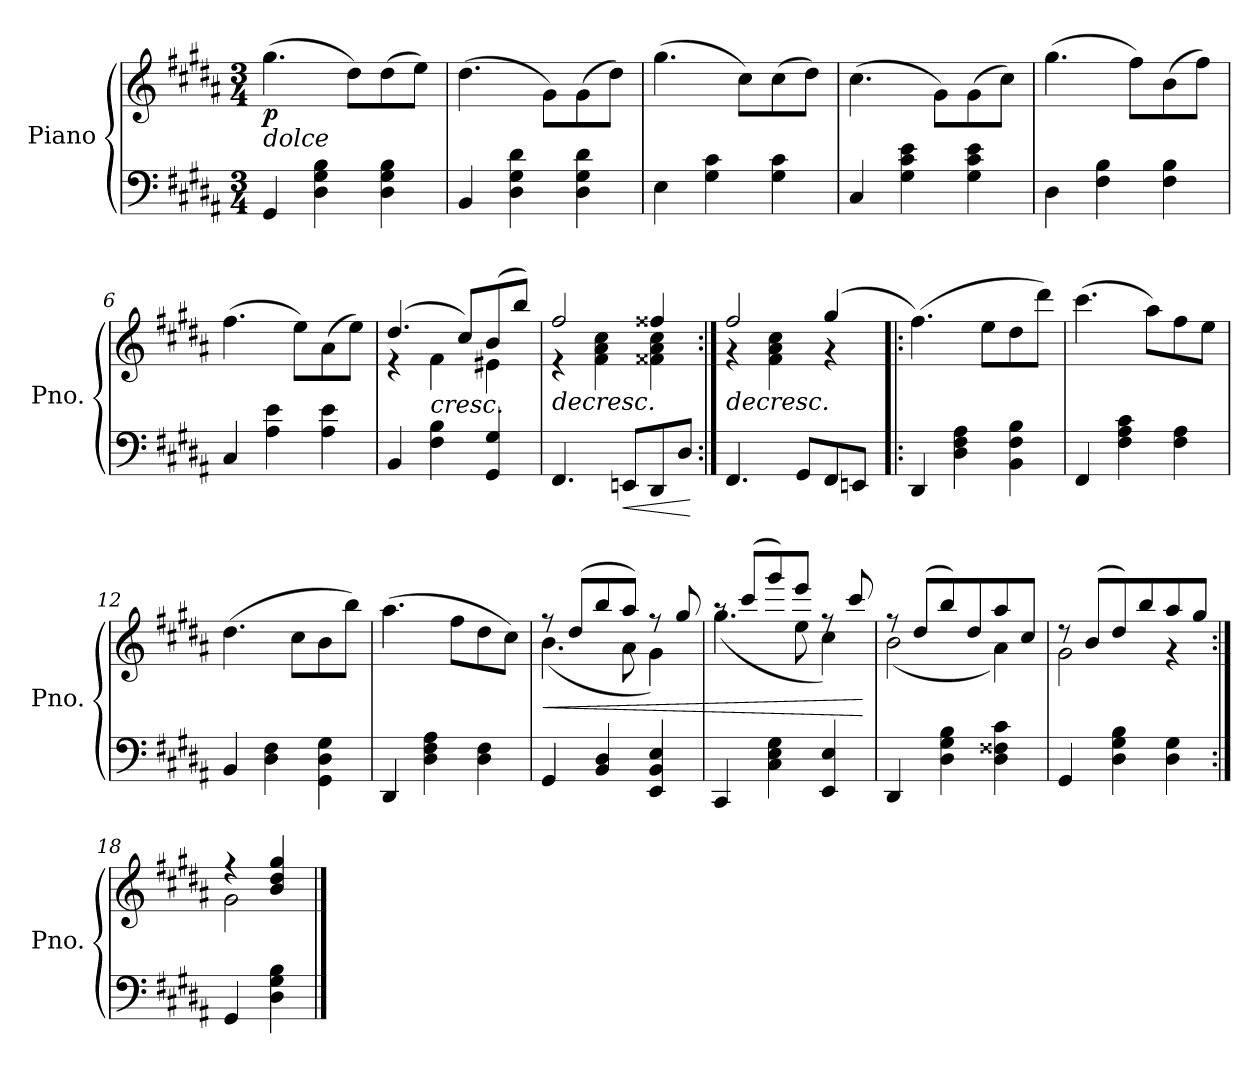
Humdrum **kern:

**kern	**kern	**dynam
*part1	*part1	*part1
*staff2	*staff1	*staff1/2
*I"Piano	*	*
*I'Pno.	*	*
*clefF4	*clefG2	*
*k[f#c#g#d#a#]	*k[f#c#g#d#a#]	*
*M3/4	*M3/4	*
*MM120	*MM120	*
=1	=1	=1
!	!LO:TX:b:i:t=dolce	!
!	!	!LO:DY:b
4GG#/	(>4.gg#\	p
4D#\< 4G#\< 4B\<	.	.
.	8dd#\L)	.
4D#\ 4G#\ 4B\	(>8dd#\	.
.	8ee\J)	.
=2	=2	=2
4BB/	(>4.dd#\	.
4D#\< 4G#\< 4d#\<	.	.
.	8g#\L)	.
4D#\ 4G#\ 4d#\	(>8g#\	.
.	8dd#\J)	.
=3	=3	=3
4E<\	(>4.gg#\	.
4G#\ 4c#\	.	.
.	8cc#\L)	.
4G#\ 4c#\	(>8cc#\	.
.	8dd#\J)	.
=4	=4	=4
4C#/	(>4.cc#\	.
4G#\ 4c#\ 4e\	.	.
.	8g#\L)	.
4G#\ 4c#\ 4e\	(>8g#\	.
.	8cc#\J)	.
!!LO:LB:g=z
=5	=5	=5
4D#<\	(>4.gg#\	.
4F#\ 4B\	.	.
.	8ff#\L)	.
4F#\ 4B\	(>8b\	.
.	8ff#\J)	.
=6	=6	=6
4C#/	(>4.ff#\	.
4A#\ 4e\	.	.
.	8ee\L)	.
4A#\ 4e\	(>8a#\	.
.	8ee\J)	.
=7	=7	=7
*	*^	*
4BB/	(>4.dd#/	4r	.
!	!	!	!LO:HP:b
4F#\ 4B\	.	4f#\	<
.	8cc#/L)	.	.
4GG#/ 4G#/	(>8b/	4e#X\	.
.	8bb/J)	.	.
=8	=8	=8	=8
!	!	!	!LO:HP:b
4.FF#</	2ff#/	4r	>
.	.	4f#\ 4a#\ 4cc#\	.
!	!	!	!LO:HP:b=2
8EEn</L	.	.	<
8DD#</	4ff##X/	4f##X\ 4a#\ 4cc#\	.
8D#/J	.	.	.
*	*v	*v	*
.	.	] [
=9:|!	=9:|!	=9:|!
!	!	!LO:HP:b
*	*^	*
4.FF#</	2ff#/	4r	>
.	.	4f#\ 4a#\ 4cc#\	.
8GG#/L	.	.	.
8FF#/	(>4gg#/	4r	.
8EEn/J	.	.	.
*	*v	*v	*
.	.	[
!!LO:LB:g=z
=10!|:	=10!|:	=10!|:
4DD#</	(>4.ff#\)	.
4D#\< 4F#\< 4A#\<	.	.
.	8ee\L	.
4BB\ 4F#\ 4B\	8dd#\	.
.	8ddd#\J)	.
=11	=11	=11
4FF#/	(>4.ccc#\	.
4F#\ 4A#\ 4c#\	.	.
.	8aa#\L)	.
4F#\< 4A#\<	8ff#\	.
.	8ee\J	.
=12	=12	=12
4BB/	(>4.dd#\	.
4D#\ 4F#\	.	.
.	8cc#\L	.
4GG#\ 4D#\ 4G#\	8b\	.
.	8bb\J)	.
=13	=13	=13
4DD#/	(>4.aa#\	.
4D#\ 4F#\ 4A#\	.	.
.	8ff#\L	.
4D#\ 4F#\	8dd#\	.
.	8cc#\J)	.
!!LO:LB:g=z
=14	=14	=14
!	!	!LO:HP:b
*	*^	*
4GG#/	8rff	(<4.b\	<
.	(>8dd#/L	.	.
4BB/ 4D#/	8bb/	.	.
.	8aa#/J)	8a#\	.
4EE/ 4BB/ 4E/	8rff	4g#\)	.
.	8gg#/	.	.
*	*v	*v	*
.	.	]
=15	=15	=15
*	*^	*
4CC#/	8raa	(<4.gg#\	.
.	(>8ccc#/L	.	.
4C#\ 4E\ 4G#\	8ggg#/)	.	.
.	8eee/J	8ee\	.
4EE/ 4E/	8rff	4cc#\)	.
.	8ccc#/	.	.
*	*v	*v	*
.	.	[
=16	=16	=16
*	*^	*
4DD#/	8rff	(<2b\	.
.	(>8dd#/L	.	.
4D#\ 4G#\ 4B\	8bb/)	.	.
.	8dd#/	.	.
4D#\ 4F##X\ 4c#\	8aa#/	4a#\)	.
.	8cc#/J	.	.
=17	=17	=17	=17
4GG#/	8r	2g#\	.
.	(>8b/L	.	.
4D#\ 4G#\ 4B\	8dd#/)	.	.
.	8bb/	.	.
4D#\ 4G#\	8aa#/	4rg	.
.	8gg#/J	.	.
=18:|!	=18:|!	=18:|!	=18:|!
4GG#/	4r	2g#\	.
4D#\ 4G#\ 4B\	4b/ 4dd#/ 4gg#/	.	.
*	*v	*v	*
==	==	==
*-	*-	*-
